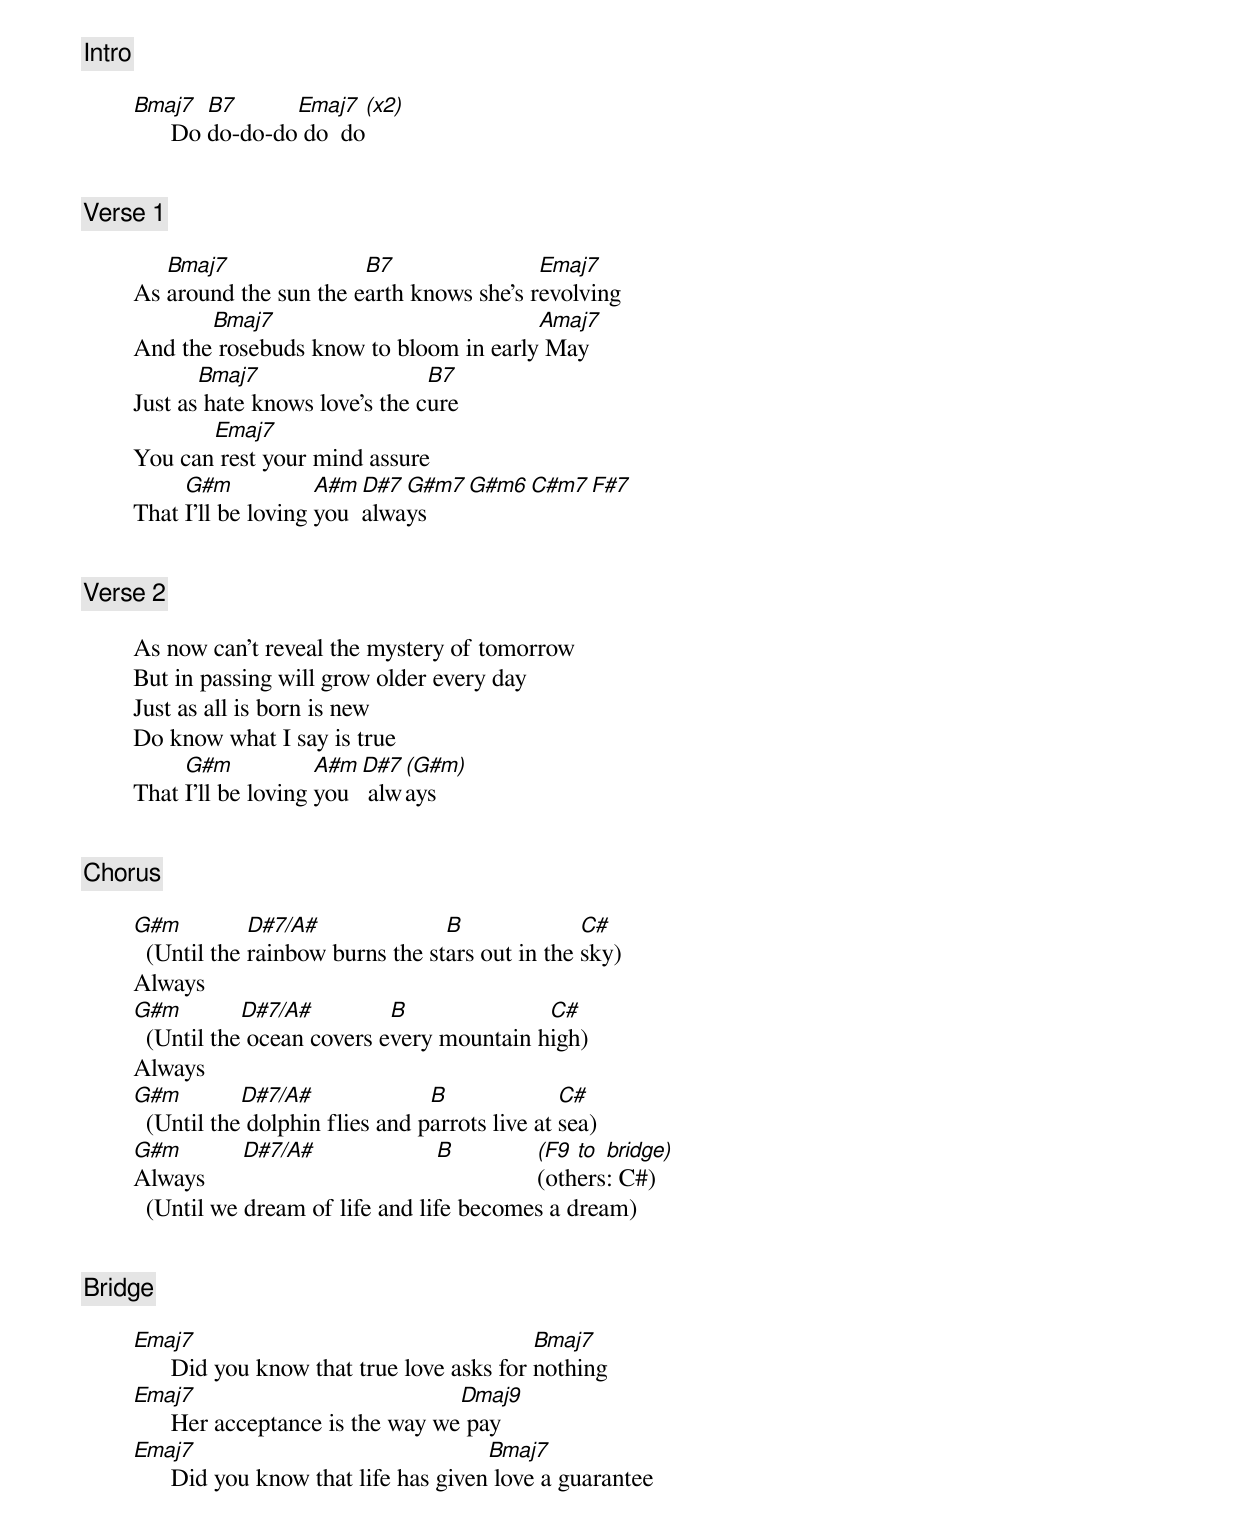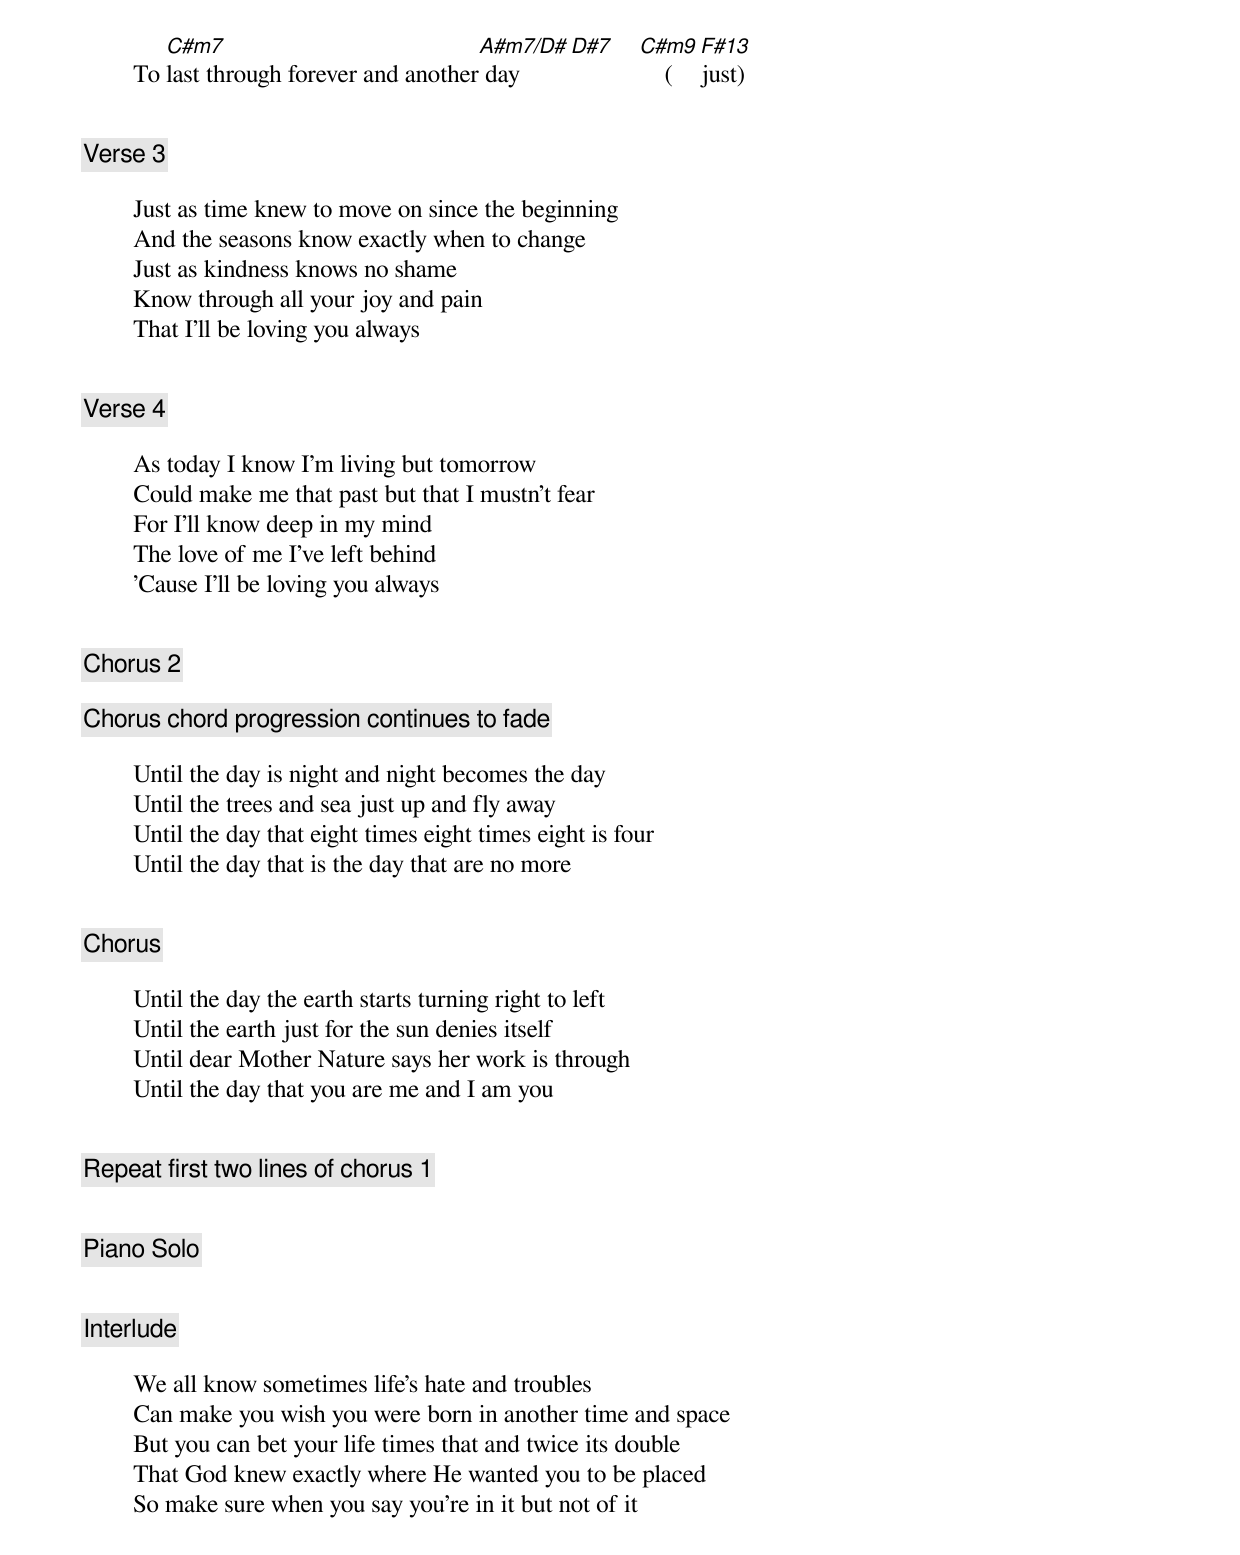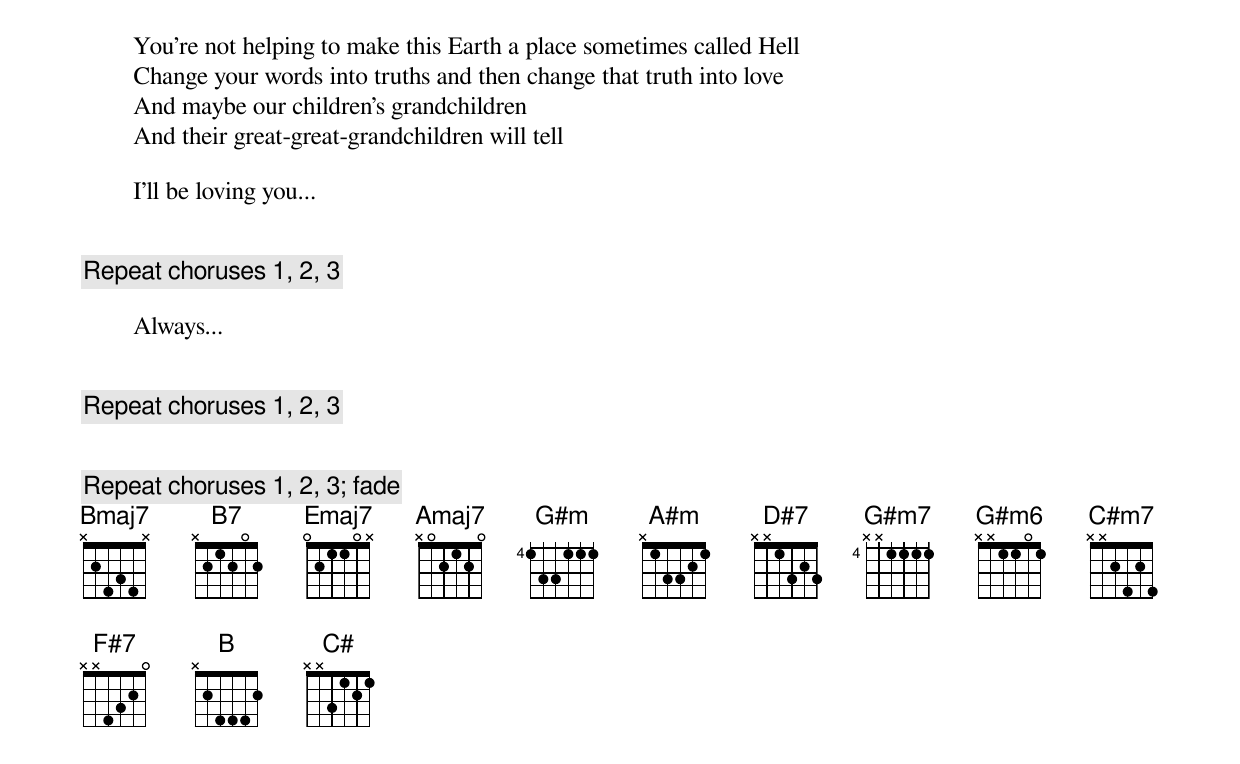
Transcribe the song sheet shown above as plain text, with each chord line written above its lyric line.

[Intro]

        Bmaj7    B7      Emaj7       (x2)
              Do do-do-do do  do


[Verse 1]

           Bmaj7               B7                Emaj7
        As around the sun the earth knows she's revolving
               Bmaj7                           Amaj7
        And the rosebuds know to bloom in early May
               Bmaj7                   B7
        Just as hate knows love's the cure
               Emaj7
        You can rest your mind assure
             G#m            A#m D#7 G#m7 G#m6 C#m7 F#7
        That I'll be loving you always


[Verse 2]

        As now can't reveal the mystery of tomorrow
        But in passing will grow older every day
        Just as all is born is new
        Do know what I say is true
             G#m            A#m D#7 (G#m)
        That I'll be loving you  always


[Chorus]

        G#m          D#7/A#              B              C#
          (Until the rainbow burns the stars out in the sky)
        Always
        G#m         D#7/A#         B              C#
          (Until the ocean covers every mountain high)
        Always
        G#m         D#7/A#              B              C#
          (Until the dolphin flies and parrots live at sea)
        G#m         D#7/A#             B            (F9 to bridge)
        Always                                      (others: C#)
          (Until we dream of life and life becomes a dream)


[Bridge]

        Emaj7                                      Bmaj7
              Did you know that true love asks for nothing
        Emaj7                             Dmaj9
              Her acceptance is the way we pay
        Emaj7                                 Bmaj7
              Did you know that life has given love a guarantee
           C#m7                            A#m7/D# D#7 C#m9 F#13
        To last through forever and another day            (just)


[Verse 3]

        Just as time knew to move on since the beginning
        And the seasons know exactly when to change
        Just as kindness knows no shame
        Know through all your joy and pain
        That I'll be loving you always


[Verse 4]

        As today I know I'm living but tomorrow
        Could make me that past but that I mustn't fear
        For I'll know deep in my mind
        The love of me I've left behind
        'Cause I'll be loving you always


[Chorus 2]

[Chorus chord progression continues to fade]

        Until the day is night and night becomes the day
        Until the trees and sea just up and fly away
        Until the day that eight times eight times eight is four
        Until the day that is the day that are no more


[Chorus]

        Until the day the earth starts turning right to left
        Until the earth just for the sun denies itself
        Until dear Mother Nature says her work is through
        Until the day that you are me and I am you


[Repeat first two lines of chorus 1]


[Piano Solo]


[Interlude]

        We all know sometimes life's hate and troubles
        Can make you wish you were born in another time and space
        But you can bet your life times that and twice its double
        That God knew exactly where He wanted you to be placed
        So make sure when you say you're in it but not of it
        You're not helping to make this Earth a place sometimes called Hell
        Change your words into truths and then change that truth into love
        And maybe our children's grandchildren
        And their great-great-grandchildren will tell

        I'll be loving you...


[Repeat choruses 1, 2, 3]

        Always...


[Repeat choruses 1, 2, 3]


[Repeat choruses 1, 2, 3; fade]
